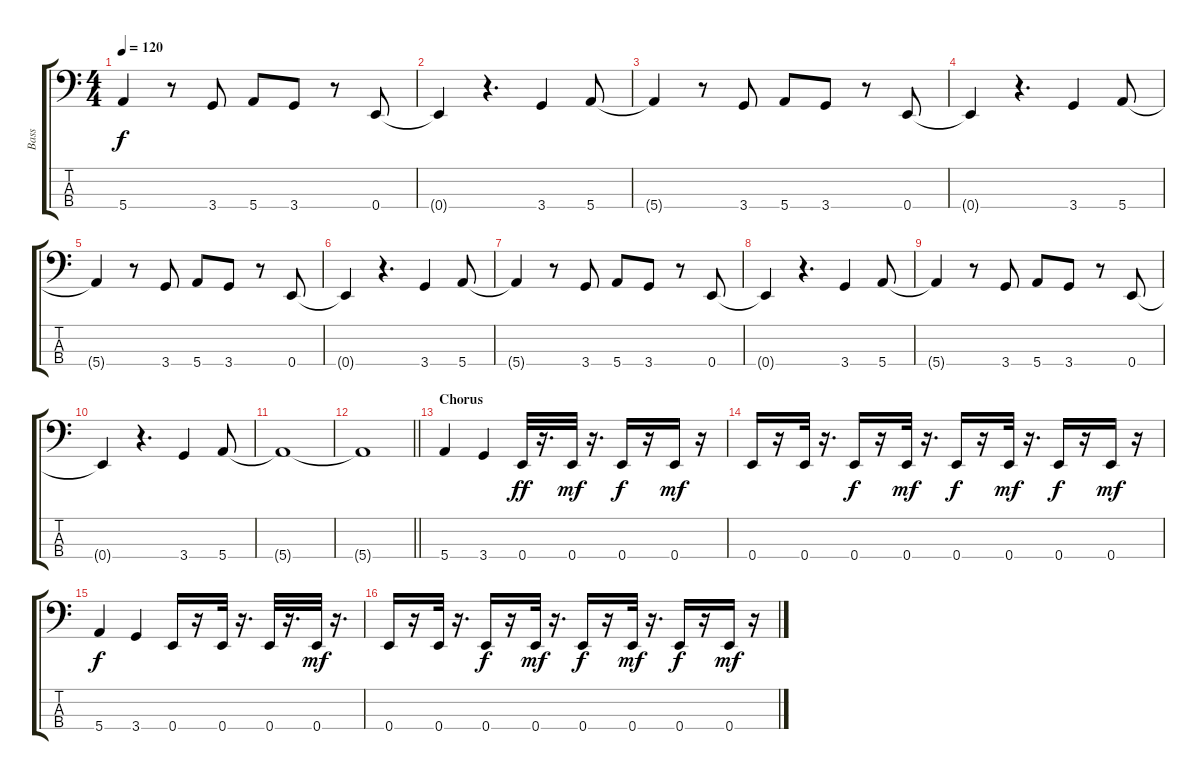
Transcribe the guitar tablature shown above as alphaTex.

\track ("Bass" "Bass") {instrument electricbassfinger}
\staff {score tabs}
\tuning (G2 D2 A1 E1) {hide}
\ts (4 4)
\tempo 120
\clef f4
\ks c
5.4{t}.4{dy f} r.8 3.4.8 5.4.8 3.4.8 r.8 0.4.8 |
0.4{t}.4 r.4{d} 3.4.4 5.4.8 |
5.4{t}.4 r.8 3.4.8 5.4.8 3.4.8 r.8 0.4.8 |
0.4{t}.4 r.4{d} 3.4.4 5.4.8 |
5.4{t}.4 r.8 3.4.8 5.4.8 3.4.8 r.8 0.4.8 |
0.4{t}.4 r.4{d} 3.4.4 5.4.8 |
5.4{t}.4 r.8 3.4.8 5.4.8 3.4.8 r.8 0.4.8 |
0.4{t}.4 r.4{d} 3.4.4 5.4.8 |
5.4{t}.4 r.8 3.4.8 5.4.8 3.4.8 r.8 0.4.8 |
0.4{t}.4 r.4{d} 3.4.4 5.4.8 |
5.4{t}.1 |
\barLineRight lightlight
5.4{t}.1 |
\section ("" "Chorus")
5.4.4 3.4.4 0.4.32{dy ff} r.16{d} 0.4.32{dy mf} r.16{d} 0.4.16{dy f} r.16 0.4.16{dy mf} r.16 |
0.4.16 r.16 0.4.32 r.16{d} 0.4.16{dy f} r.16 0.4.32{dy mf} r.16{d} 0.4.16{dy f} r.16 0.4.32{dy mf} r.16{d} 0.4.16{dy f} r.16 0.4.16{dy mf} r.16 |
5.4.4{dy f} 3.4.4 0.4.16 r.16 0.4.32 r.16{d} 0.4.32 r.16{d} 0.4.32{dy mf} r.16{d} |
0.4.16 r.16 0.4.32 r.16{d} 0.4.16{dy f} r.16 0.4.32{dy mf} r.16{d} 0.4.16{dy f} r.16 0.4.32{dy mf} r.16{d} 0.4.16{dy f} r.16 0.4.16{dy mf} r.16
